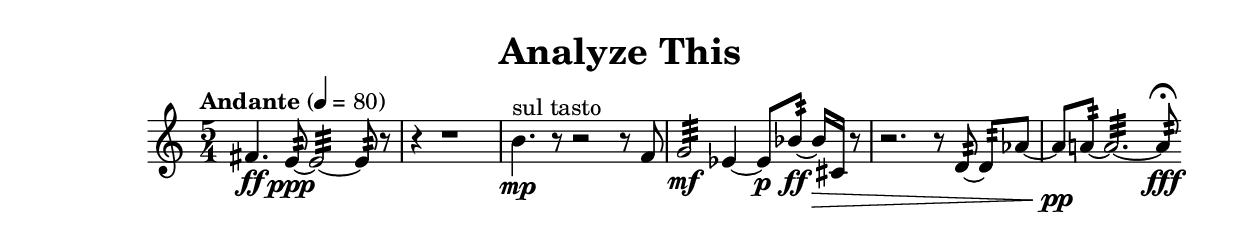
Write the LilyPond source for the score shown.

\header { title = "Analyze This"}\score { \new Staff { \set Staff.midiInstrument = "violin" \clef "treble" \key c \major \time 5/4 \tempo Andante 4 = 80 fis'4.\ff e'8~:32 \ppp e'2~:32  e'8:32  r8~ r4 r1 b'4.^\markup "sul tasto" \mp r8~ r2~ r8 f'8\! g'2:32 \mf ees'4~\! ees'8\p bes'8~:32 \ff bes'16\> cis'16 r8~ r2.~ r8 d'8~:32  d'8:32  aes'8~ aes'8\pp a'8~:32  a'2.~:32  a'8:32 \fff \fermata}
}\version "2.22.2"